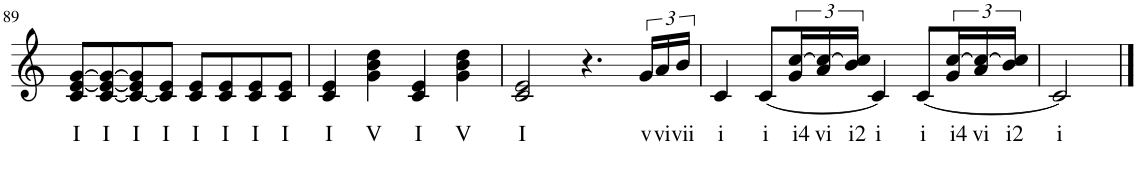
**kern	**text
*part1	*part1
*staff1	*staff1
*I"Piano	*
*I'Pno	*
!!LO:PB:g=z
*clefG2	*
*k[]	*
*M2/2	*
*met(c|)	*
=89	=89
!	!LO:LY:b
8c/ [8e/ [8g/L	I
!	!LO:LY:b
[8c/ 8e/_ 8g/_	I
!	!LO:LY:b
8c/_ 8e/] 8g/]	I
!	!LO:LY:b
8c/] 8e/J	I
!	!LO:LY:b
8c/ 8e/L	I
!	!LO:LY:b
8c/ 8e/	I
!	!LO:LY:b
8c/ 8e/	I
!	!LO:LY:b
8c/ 8e/J	I
=90	=90
!	!LO:LY:b
4c/ 4e/	I
!	!LO:LY:b
4g\ 4b\ 4dd\	V
!	!LO:LY:b
4c/ 4e/	I
!	!LO:LY:b
4g\ 4b\ 4dd\	V
=91	=91
!	!LO:LY:b
2c/ 2e/	I
4.r	.
!	!LO:LY:b
24g/LL	v
!	!LO:LY:b
24a/	vi
!	!LO:LY:b
24b/JJ	vii
=92	=92
!	!LO:LY:b
4c/	i
!	!LO:LY:b
[8c/L	i
!	!LO:LY:b
24g/ [24cc/L	i4
!	!LO:LY:b
24a/ 24cc/_	vi
!	!LO:LY:b
24b/ 24cc/]JJ	i2
!	!LO:LY:b
4c/]	i
!	!LO:LY:b
[8c/L	i
!	!LO:LY:b
24g/ [24cc/L	i4
!	!LO:LY:b
24a/ 24cc/_	vi
!	!LO:LY:b
24b/ 24cc/]JJ	i2
=93	=93
!	!LO:LY:b
2c/]	i
==	==
*-	*-
